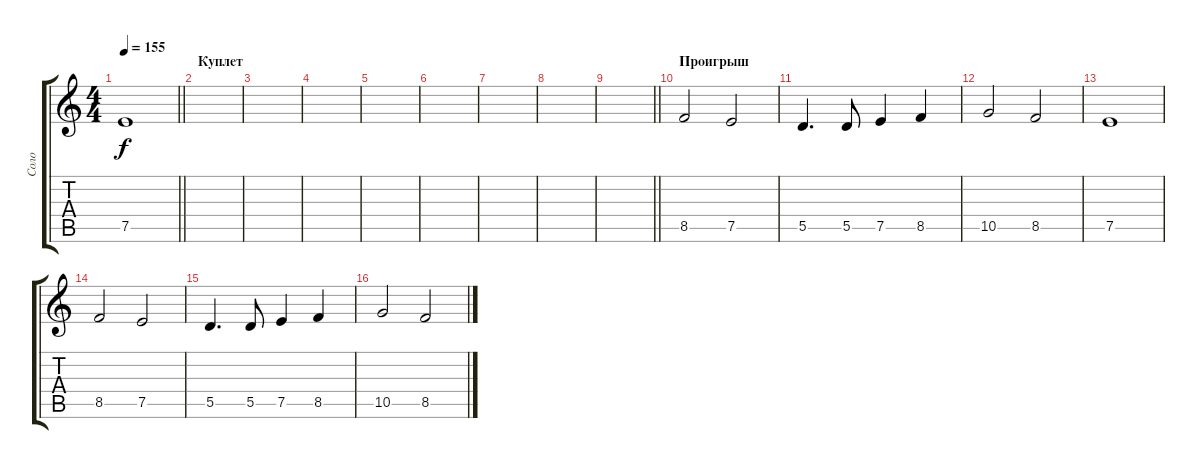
\track ("Соло" "Соло") {instrument overdrivenguitar}
\staff {score tabs}
\tuning (E4 B3 G3 D3 A2 E2) {hide}
\ts (4 4)
\tempo 155
\clef g2
\barLineRight lightlight
\ks c
7.5.1{dy f} |
\section ("" "Куплет")
|
|
|
|
|
|
|
\barLineRight lightlight
|
\section ("" "Проигрыш")
8.5.2 7.5.2 |
5.5.4{d} 5.5.8 7.5.4 8.5.4 |
10.5.2 8.5.2 |
7.5.1 |
8.5.2 7.5.2 |
5.5.4{d} 5.5.8 7.5.4 8.5.4 |
10.5.2 8.5.2
